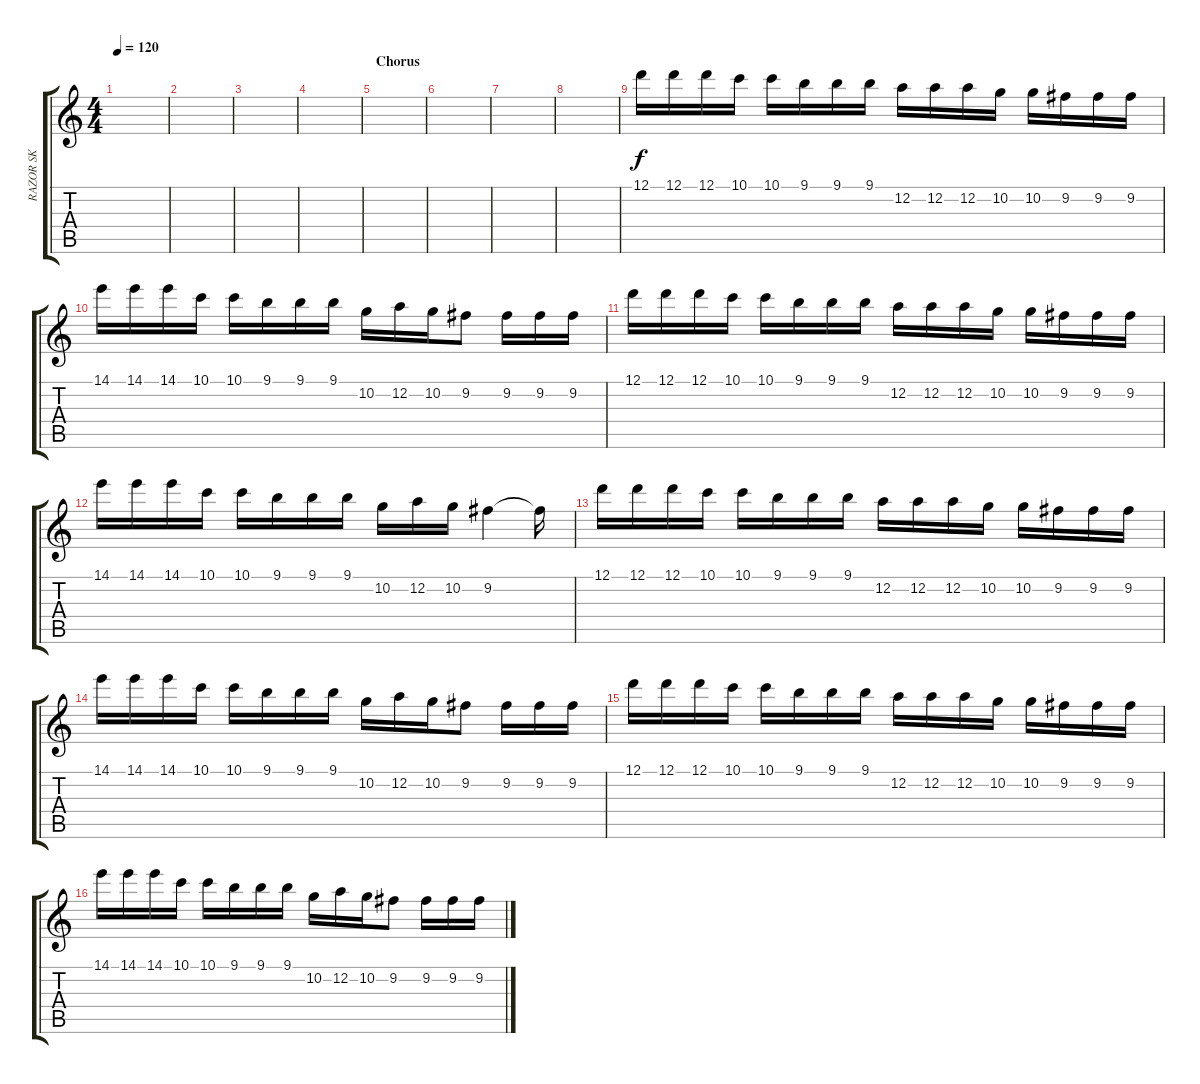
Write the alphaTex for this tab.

\track ("RAZOR SK" "RAZOR SK") {instrument distortionguitar}
\staff {score tabs}
\tuning (D4 A3 F3 C3 G2 C2) {hide}
\ts (4 4)
\tempo 120
\clef g2
\ks c
|
|
|
|
\section ("" "Chorus")
|
|
|
|
12.1.16{volume 16} 12.1.16 12.1.16 10.1.16 10.1.16 9.1.16 9.1.16 9.1.16 12.2.16 12.2.16 12.2.16 10.2.16 10.2.16 9.2.16 9.2.16 9.2.16 |
14.1.16 14.1.16 14.1.16 10.1.16 10.1.16 9.1.16 9.1.16 9.1.16 10.2.16 12.2.16 10.2.16 9.2.8 9.2.16 9.2.16 9.2.16 |
12.1.16 12.1.16 12.1.16 10.1.16 10.1.16 9.1.16 9.1.16 9.1.16 12.2.16 12.2.16 12.2.16 10.2.16 10.2.16 9.2.16 9.2.16 9.2.16 |
14.1.16 14.1.16 14.1.16 10.1.16 10.1.16 9.1.16 9.1.16 9.1.16 10.2.16 12.2.16 10.2.16 9.2.4 9.2{t}.16 |
12.1.16 12.1.16 12.1.16 10.1.16 10.1.16 9.1.16 9.1.16 9.1.16 12.2.16 12.2.16 12.2.16 10.2.16 10.2.16 9.2.16 9.2.16 9.2.16 |
14.1.16 14.1.16 14.1.16 10.1.16 10.1.16 9.1.16 9.1.16 9.1.16 10.2.16 12.2.16 10.2.16 9.2.8 9.2.16 9.2.16 9.2.16 |
12.1.16 12.1.16 12.1.16 10.1.16 10.1.16 9.1.16 9.1.16 9.1.16 12.2.16 12.2.16 12.2.16 10.2.16 10.2.16 9.2.16 9.2.16 9.2.16 |
14.1.16 14.1.16 14.1.16 10.1.16 10.1.16 9.1.16 9.1.16 9.1.16 10.2.16 12.2.16 10.2.16 9.2.8 9.2.16 9.2.16 9.2.16
